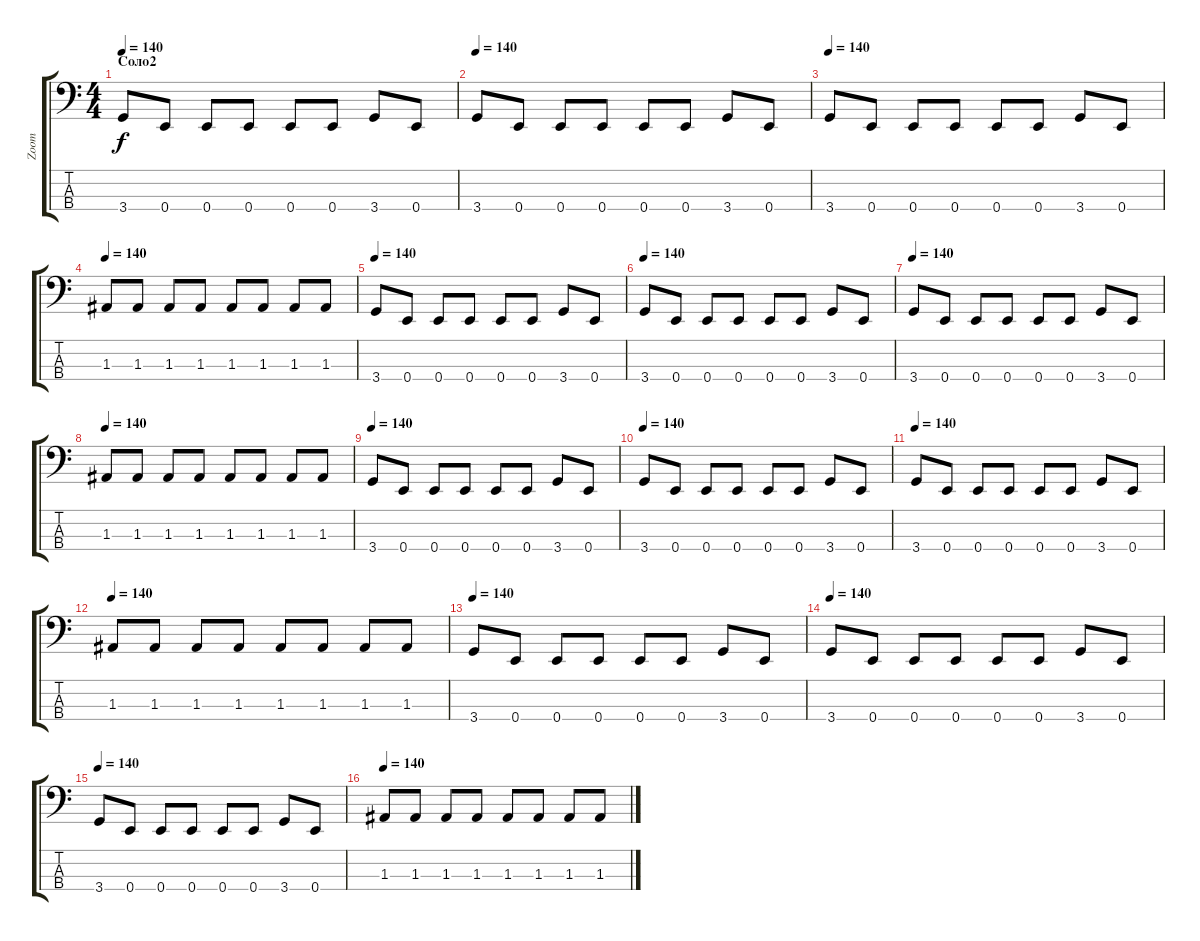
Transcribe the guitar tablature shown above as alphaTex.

\track ("Zoom" "Zoom") {instrument electricbassfinger}
\staff {score tabs}
\tuning (G2 D2 A1 E1) {hide}
\ts (4 4)
\section ("" "Соло2")
\tempo 140
\clef f4
\ks c
3.4.8{dy f} 0.4.8 0.4.8 0.4.8 0.4.8 0.4.8 3.4.8 0.4.8 |
\tempo 140
3.4.8 0.4.8 0.4.8 0.4.8 0.4.8 0.4.8 3.4.8 0.4.8 |
\tempo 140
3.4.8 0.4.8 0.4.8 0.4.8 0.4.8 0.4.8 3.4.8 0.4.8 |
\tempo 140
1.3.8 1.3.8 1.3.8 1.3.8 1.3.8 1.3.8 1.3.8 1.3.8 |
\tempo 140
3.4.8 0.4.8 0.4.8 0.4.8 0.4.8 0.4.8 3.4.8 0.4.8 |
\tempo 140
3.4.8 0.4.8 0.4.8 0.4.8 0.4.8 0.4.8 3.4.8 0.4.8 |
\tempo 140
3.4.8 0.4.8 0.4.8 0.4.8 0.4.8 0.4.8 3.4.8 0.4.8 |
\tempo 140
1.3.8 1.3.8 1.3.8 1.3.8 1.3.8 1.3.8 1.3.8 1.3.8 |
\tempo 140
3.4.8 0.4.8 0.4.8 0.4.8 0.4.8 0.4.8 3.4.8 0.4.8 |
\tempo 140
3.4.8 0.4.8 0.4.8 0.4.8 0.4.8 0.4.8 3.4.8 0.4.8 |
\tempo 140
3.4.8 0.4.8 0.4.8 0.4.8 0.4.8 0.4.8 3.4.8 0.4.8 |
\tempo 140
1.3.8 1.3.8 1.3.8 1.3.8 1.3.8 1.3.8 1.3.8 1.3.8 |
\tempo 140
3.4.8 0.4.8 0.4.8 0.4.8 0.4.8 0.4.8 3.4.8 0.4.8 |
\tempo 140
3.4.8 0.4.8 0.4.8 0.4.8 0.4.8 0.4.8 3.4.8 0.4.8 |
\tempo 140
3.4.8 0.4.8 0.4.8 0.4.8 0.4.8 0.4.8 3.4.8 0.4.8 |
\tempo 140
1.3.8 1.3.8 1.3.8 1.3.8 1.3.8 1.3.8 1.3.8 1.3.8
